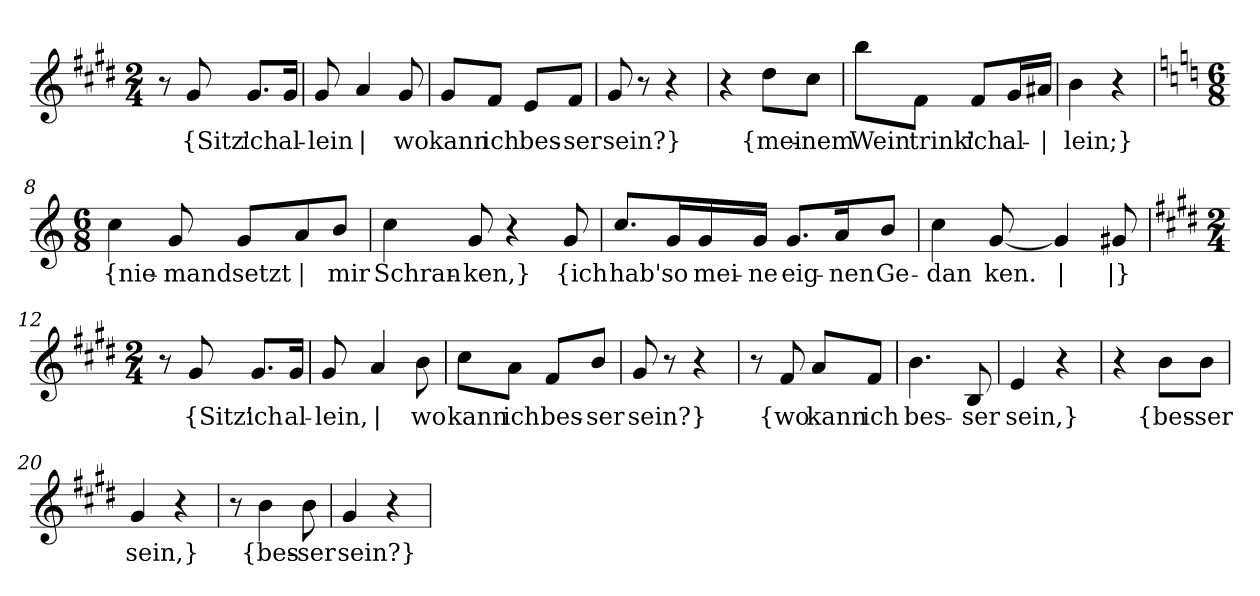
**kern	**text
*part1	*part1
*staff1	*staff1
*clefG2	*
*k[f#c#g#d#]	*
*M2/4	*
=1	=1
8r	.
!	!LO:LY:b
8g#/	{Sitz'
!	!LO:LY:b
8.g#/L	ich
!	!LO:LY:b
16g#/Jk	al-
=2	=2
!	!LO:LY:b
8g#/	-lein
!	!LO:LY:b
4a/	|
!	!LO:LY:b
8g#/	wo
=3	=3
!	!LO:LY:b
8g#/L	kann
!	!LO:LY:b
8f#/J	ich
!	!LO:LY:b
8e/L	bes-
!	!LO:LY:b
8f#/J	-ser
=4	=4
!	!LO:LY:b
8g#/	sein?}
8r	.
4r	.
=5	=5
4r	.
!	!LO:LY:b
8dd#\L	{mei-
!	!LO:LY:b
8cc#\J	-nem
=6	=6
!	!LO:LY:b
8bb\L	Wein
!	!LO:LY:b
8f#\J	trink'
!	!LO:LY:b
8f#/L	ich
!	!LO:LY:b
16g#/L	al-
!	!LO:LY:b
16a#X/JJ	|
!!LO:LB:g=z
=7	=7
!	!LO:LY:b
4b\	lein;}
4r	.
=8	=8
*k[]	*
*M6/8	*
!	!LO:LY:b
4cc\	{nie-
!	!LO:LY:b
8g/	-mand
!	!LO:LY:b
8g/L	setzt
!	!LO:LY:b
8a/	|
!	!LO:LY:b
8b/J	mir
=9	=9
!	!LO:LY:b
4cc\	Schran-
!	!LO:LY:b
8g/	-ken,}
4r	.
!	!LO:LY:b
8g/	{ich
=10	=10
!	!LO:LY:b
8.cc/L	hab'
!	!LO:LY:b
16g/L	so
!	!LO:LY:b
16g/	mei-
!	!LO:LY:b
16g/JJ	-ne
!	!LO:LY:b
8.g/L	eig-
!	!LO:LY:b
16a/K	-nen
!	!LO:LY:b
8b/J	Ge-
!!LO:LB:g=z
=11	=11
!	!LO:LY:b
4cc\	-dan
!	!LO:LY:b
[8g/	ken.
!	!LO:LY:b
4g/]	|
!	!LO:LY:b
8g#X/	|}
=12	=12
*k[f#c#g#d#]	*
*M2/4	*
8r	.
!	!LO:LY:b
8g#/	{Sitz'
!	!LO:LY:b
8.g#/L	ich
!	!LO:LY:b
16g#/Jk	al-
=13	=13
!	!LO:LY:b
8g#/	lein,
!	!LO:LY:b
4a/	|
!	!LO:LY:b
8b\	wo
=14	=14
!	!LO:LY:b
8cc#\L	kann
!	!LO:LY:b
8a\J	ich
!	!LO:LY:b
8f#/L	bes-
!	!LO:LY:b
8b/J	-ser
=15	=15
!	!LO:LY:b
8g#/	sein?}
8r	.
4r	.
=16	=16
8r	.
!	!LO:LY:b
8f#/	{wo
!	!LO:LY:b
8a/L	kann
!	!LO:LY:b
8f#/J	ich
=17	=17
!	!LO:LY:b
4.b\	bes-
!	!LO:LY:b
8B/	-ser
=18	=18
!	!LO:LY:b
4e/	sein,}
4r	.
!!LO:LB:g=z
=19	=19
4r	.
!	!LO:LY:b
8b\L	{bes-
!	!LO:LY:b
8b\J	-ser
=20	=20
!	!LO:LY:b
4g#/	sein,}
4r	.
=21	=21
8r	.
!	!LO:LY:b
4b\	{bes-
!	!LO:LY:b
8b\	-ser
=22	=22
!	!LO:LY:b
4g#/	sein?}
4r	.
=	=
*-	*-
